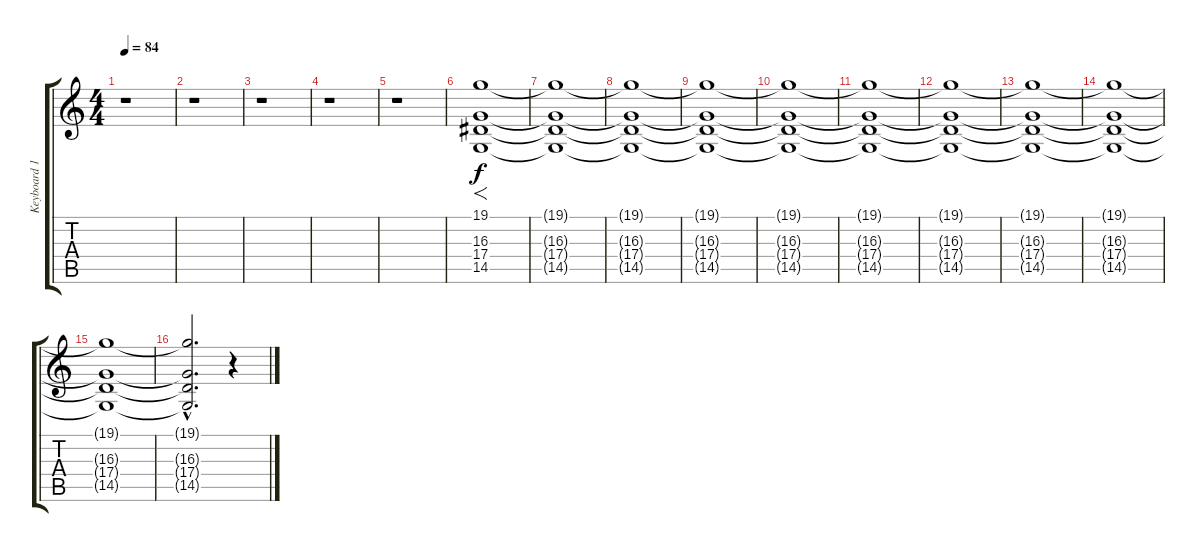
\track ("Keyboard 1" "Keyboard 1") {instrument synthstrings2}
\staff {score tabs}
\tuning (C4 G3 Eb3 Bb2 F2 C2) {hide}
\ts (4 4)
\tempo 84
\clef g2
\ks c
r.1{dy f instrument synthstrings2} |
r.1 |
r.1 |
r.1 |
r.1 |
(19.1 16.3 17.4 14.5).1{f} |
(19.1{t} 16.3{t} 17.4{t} 14.5{t}).1 |
(19.1{t} 16.3{t} 17.4{t} 14.5{t}).1 |
(19.1{t} 16.3{t} 17.4{t} 14.5{t}).1 |
(19.1{t} 16.3{t} 17.4{t} 14.5{t}).1 |
(19.1{t} 16.3{t} 17.4{t} 14.5{t}).1 |
(19.1{t} 16.3{t} 17.4{t} 14.5{t}).1 |
(19.1{t} 16.3{t} 17.4{t} 14.5{t}).1 |
(19.1{t} 16.3{t} 17.4{t} 14.5{t}).1 |
(19.1{t} 16.3{t} 17.4{t} 14.5{t}).1 |
(19.1{hac t} 16.3{hac t} 17.4{hac t} 14.5{hac t}).2{d} r.4
